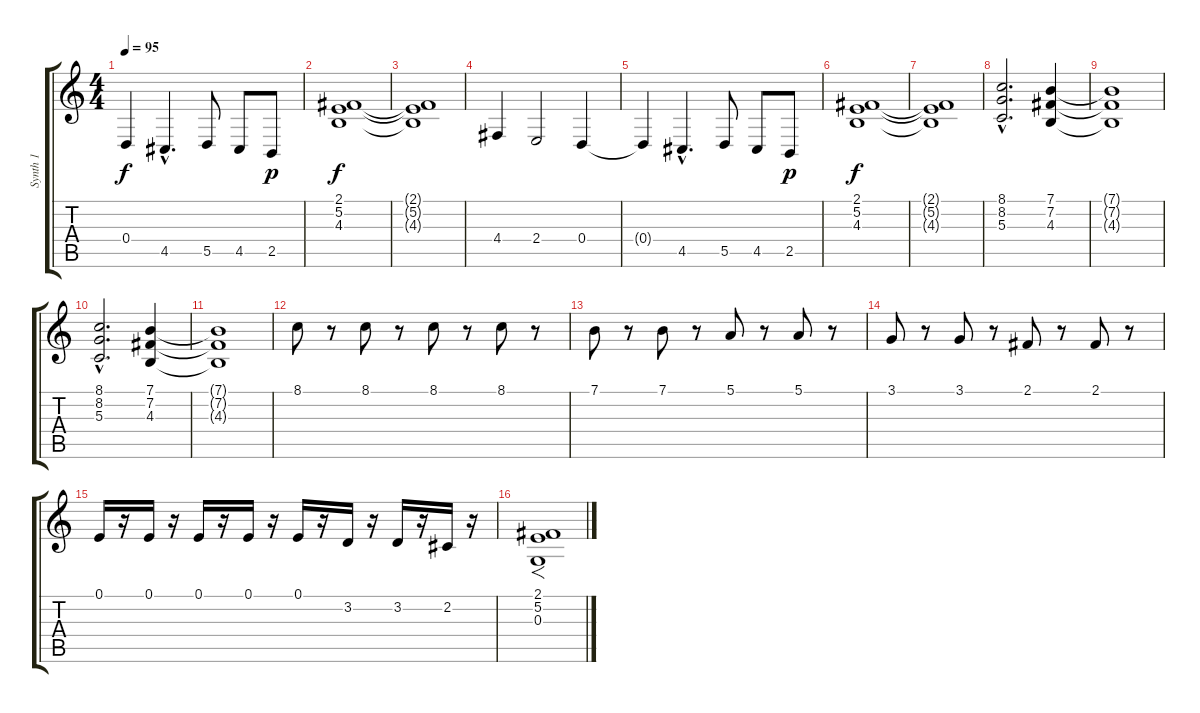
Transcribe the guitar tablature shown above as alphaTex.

\track ("Synth 1" "Synth 1") {instrument lead1square}
\staff {score tabs}
\tuning (E4 B3 G3 D3 A2 E2) {hide}
\ts (4 4)
\tempo 95
\clef g2
\ks c
0.4{t}.4{dy f} 4.5{hac}.4{d} 5.5.8 4.5.8 2.5.8{dy p volume 16} |
(2.1 5.2 4.3).1{dy f volume 1} |
(2.1{t} 5.2{t} 4.3{t}).1 |
4.4.4{volume 11} 2.4.2 0.4.4 |
0.4{t}.4 4.5{hac}.4{d} 5.5.8 4.5.8 2.5.8{dy p volume 16} |
(2.1 5.2 4.3).1{dy f volume 1} |
(2.1{t} 5.2{t} 4.3{t}).1 |
(8.1{hac} 8.2{hac} 5.3{hac}).2{d volume 14} (7.1 7.2 4.3).4 |
(7.1{t} 7.2{t} 4.3{t}).1 |
(8.1{hac} 8.2{hac} 5.3{hac}).2{d volume 14} (7.1 7.2 4.3).4 |
(7.1{t} 7.2{t} 4.3{t}).1 |
8.1.8 r.8 8.1.8 r.8 8.1.8 r.8 8.1.8 r.8 |
7.1.8 r.8 7.1.8 r.8 5.1.8 r.8 5.1.8 r.8 |
3.1.8 r.8 3.1.8 r.8 2.1.8 r.8 2.1.8 r.8 |
0.1.16 r.16 0.1.16 r.16 0.1.16 r.16 0.1.16 r.16 0.1.16 r.16 3.2.16 r.16 3.2.16 r.16 2.2.16 r.16 |
(2.1 5.2 0.3).1{f}
